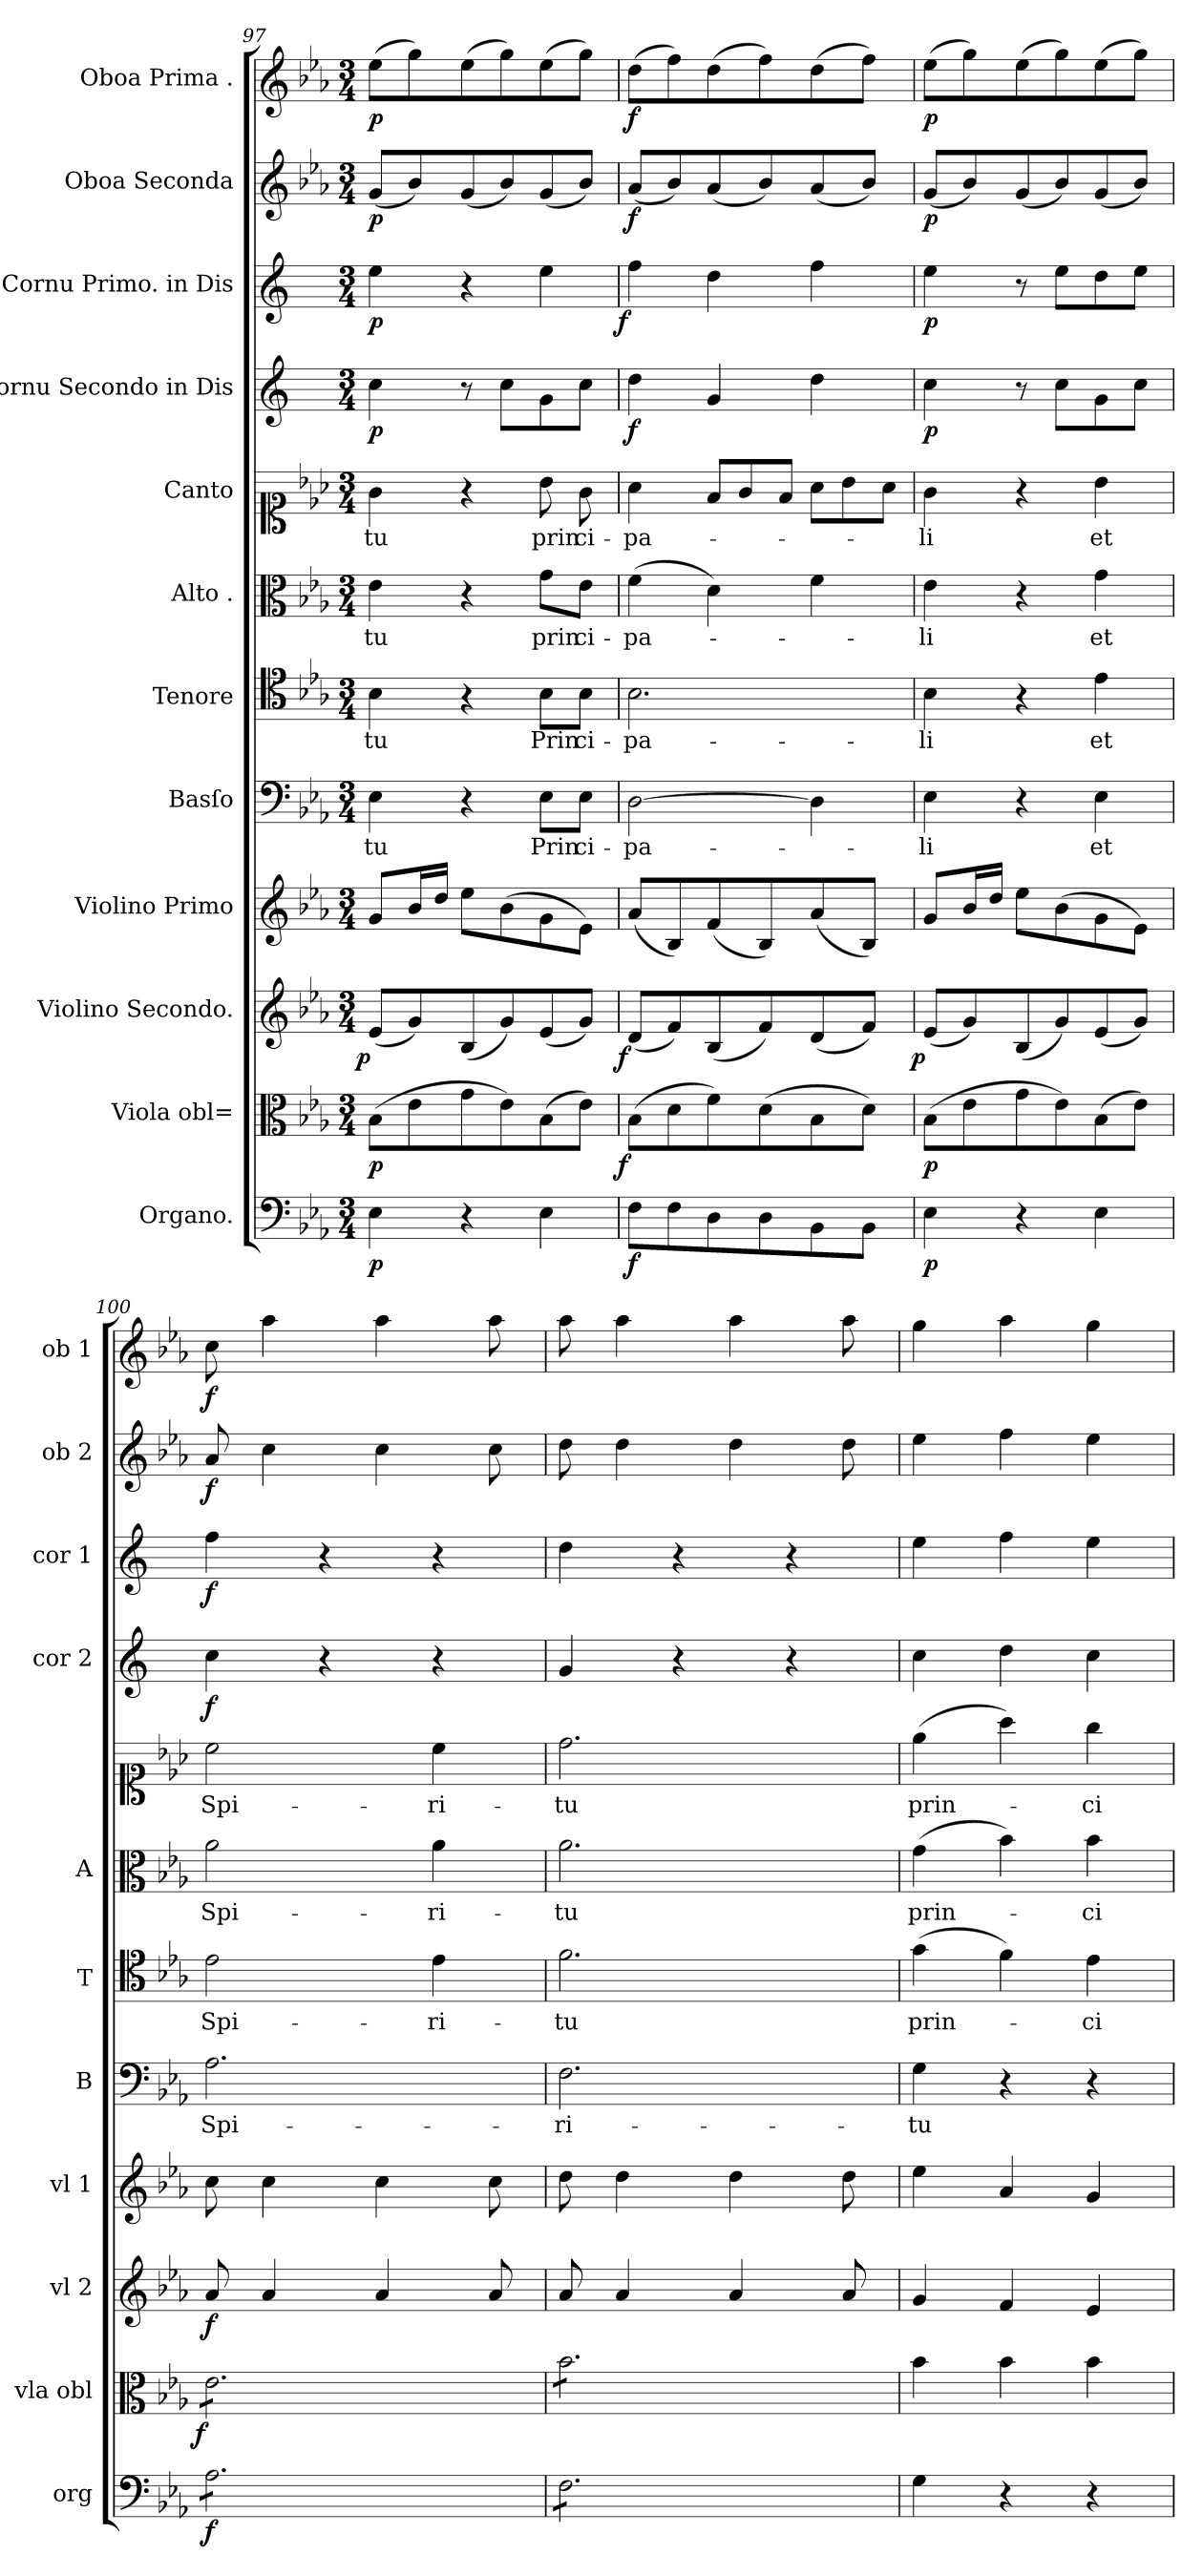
**kern	**dynam	**kern	**dynam	**kern	**dynam	**kern	**dynam	**kern	**text	**kern	**text	**kern	**text	**kern	**text	**kern	**dynam	**kern	**dynam	**kern	**dynam	**kern	**dynam
*part12	*part12	*part11	*part11	*part10	*part10	*part9	*part9	*part8	*part8	*part7	*part7	*part6	*part6	*part5	*part5	*part4	*part4	*part3	*part3	*part2	*part2	*part1	*part1
*staff12	*staff12	*staff11	*staff11	*staff10	*staff10	*staff9	*staff9	*staff8	*staff8	*staff7	*staff7	*staff6	*staff6	*staff5	*staff5	*staff4	*staff4	*staff3	*staff3	*staff2	*staff2	*staff1	*staff1
*I"Organo.	*	*I"Viola obl=	*	*I"Violino Secondo.	*	*I"Violino Primo	*	*I"Basſo	*	*I"Tenore	*	*I"Alto .	*	*I"Canto	*	*I"Cornu Secondo in Dis	*	*I"Cornu Primo. in Dis	*	*I"Oboa Seconda	*	*I"Oboa Prima .	*
*I'org	*	*I'vla obl	*	*I'vl 2	*	*I'vl 1	*	*I'B	*	*I'T	*	*I'A	*	*	*	*I'cor 2	*	*I'cor 1	*	*I'ob 2	*	*I'ob 1	*
*clefF4	*	*clefC3	*	*clefG2	*	*clefG2	*	*clefF4	*	*clefC4	*	*clefC3	*	*clefC1	*	*clefG2	*	*clefG2	*	*clefG2	*	*clefG2	*
*	*	*	*	*	*	*	*	*	*	*	*	*	*	*	*	*ITrd5c9	*	*ITrd5c9	*	*	*	*	*
*k[b-e-a-]	*	*k[b-e-a-]	*	*k[b-e-a-]	*	*k[b-e-a-]	*	*k[b-e-a-]	*	*k[b-e-a-]	*	*k[b-e-a-]	*	*k[b-e-a-]	*	*k[b-e-a-]	*	*k[b-e-a-]	*	*k[b-e-a-]	*	*k[b-e-a-]	*
*E-:	*	*E-:	*	*E-:	*	*E-:	*	*E-:	*	*E-:	*	*E-:	*	*E-:	*	*E-:	*	*E-:	*	*E-:	*	*E-:	*
*M3/4	*	*M3/4	*	*M3/4	*	*M3/4	*	*M3/4	*	*M3/4	*	*M3/4	*	*M3/4	*	*M3/4	*	*M3/4	*	*M3/4	*	*M3/4	*
=97	=97	=97	=97	=97	=97	=97	=97	=97	=97	=97	=97	=97	=97	=97	=97	=97	=97	=97	=97	=97	=97	=97	=97
!	!	!	!	!	!LO:DY:b:rj	!	!LO:DY:a	!	!	!	!LO:LY:i	!	!	!	!	!	!	!	!	!	!	!	!
4E-\	p	(8B-\L	p	(8e-/L	p	8g/L	p&colon;	4E-\	-tu	4B-\	-tu	4e-\	-tu	4g\	-tu	4e-\	p	4g\	p	(8g/L	p	(8ee-\L	p
.	.	8e-\	.	8g/)	.	16b-/L	.	.	.	.	.	.	.	.	.	.	.	.	.	8b-/)	.	8gg\)	.
.	.	.	.	.	.	16dd/JJ	.	.	.	.	.	.	.	.	.	.	.	.	.	.	.	.	.
4r	.	8g\	.	(8B-/	.	8ee-\L	.	4r	.	4r	.	4r	.	4r	.	8r	.	4r	.	(8g/	.	(8ee-\	.
.	.	8e-\)	.	8g/)	.	(8b-\	.	.	.	.	.	.	.	.	.	8e-\L	.	.	.	8b-/)	.	8gg\)	.
4E-\	.	(8B-\	.	(8e-/	.	8g\	.	8E-\L	Prin-	8B-\L	Prin-	8g\L	prin-	8b-\	prin-	8B-\	.	4g\	.	(8g/	.	(8ee-\	.
.	.	8e-\J)	.	8g/J)	.	8e-\J)	.	8E-\J	-ci-	8B-\J	-ci-	8e-\J	-ci-	8g\	-ci-	8e-\J	.	.	.	8b-/J)	.	8gg\J)	.
=98	=98	=98	=98	=98	=98	=98	=98	=98	=98	=98	=98	=98	=98	=98	=98	=98	=98	=98	=98	=98	=98	=98	=98
!	!	!	!LO:DY:rj	!	!LO:DY:b:rj	!	!LO:DY:a	!	!	!	!	!	!	!	!	!	!	!	!LO:DY:rj	!	!	!	!
8F\L	f	(8B-\L	f	(8d/L	f	(8a-/L	f&colon;	[2D\	-pa-	2.B-\	-pa-	(4f\	-pa-	4a-\	-pa-	4f\	f	4a-\	f	(8a-/L	f	(8dd\L	f
8F\	.	8d\	.	8f/)	.	8B-/)	.	.	.	.	.	.	.	.	.	.	.	.	.	8b-/)	.	8ff\)	.
*	*	*	*	*	*	*	*	*	*	*	*	*	*	*Xtuplet	*	*	*	*	*	*	*	*	*
8D\	.	8f\)	.	(8B-/	.	(8f/	.	.	.	.	.	4d\)	.	12f/L	.	4B-/	.	4f\	.	(8a-/	.	(8dd\	.
.	.	.	.	.	.	.	.	.	.	.	.	.	.	12g/	.	.	.	.	.	.	.	.	.
8D\	.	(8d\	.	8f/)	.	8B-/)	.	.	.	.	.	.	.	.	.	.	.	.	.	8b-/)	.	8ff\)	.
.	.	.	.	.	.	.	.	.	.	.	.	.	.	12f/J	.	.	.	.	.	.	.	.	.
8BB-\	.	8B-\	.	(8d/	.	(8a-/	.	4D\]	.	.	.	4f\	.	12a-\L	.	4f\	.	4a-\	.	(8a-/	.	(8dd\	.
.	.	.	.	.	.	.	.	.	.	.	.	.	.	12b-\	.	.	.	.	.	.	.	.	.
8BB-\J	.	8d\J)	.	8f/J)	.	8B-/J)	.	.	.	.	.	.	.	.	.	.	.	.	.	8b-/J)	.	8ff\J)	.
.	.	.	.	.	.	.	.	.	.	.	.	.	.	12a-\J	.	.	.	.	.	.	.	.	.
=99	=99	=99	=99	=99	=99	=99	=99	=99	=99	=99	=99	=99	=99	=99	=99	=99	=99	=99	=99	=99	=99	=99	=99
!	!	!	!	!	!LO:DY:b:rj	!	!LO:DY:a	!	!	!	!	!	!	!	!	!	!	!	!	!	!	!	!
4E-\	p	(8B-\L	p	(8e-/L	p	8g/L	p&colon;	4E-\	-li	4B-\	-li	4e-\	-li	4g\	-li	4e-\	p	4g\	p	(8g/L	p	(8ee-\L	p
.	.	8e-\	.	8g/)	.	16b-/L	.	.	.	.	.	.	.	.	.	.	.	.	.	8b-/)	.	8gg\)	.
.	.	.	.	.	.	16dd/JJ	.	.	.	.	.	.	.	.	.	.	.	.	.	.	.	.	.
4r	.	8g\	.	(8B-/	.	8ee-\L	.	4r	.	4r	.	4r	.	4r	.	8r	.	8r	.	(8g/	.	(8ee-\	.
.	.	8e-\)	.	8g/)	.	(8b-\	.	.	.	.	.	.	.	.	.	8e-\L	.	8g\L	.	8b-/)	.	8gg\)	.
4E-\	.	(8B-\	.	(8e-/	.	8g\	.	4E-\	et	4e-\	et	4g\	et	4b-\	et	8B-\	.	8f\	.	(8g/	.	(8ee-\	.
.	.	8e-\J)	.	8g/J)	.	8e-\J)	.	.	.	.	.	.	.	.	.	8e-\J	.	8g\J	.	8b-/J)	.	8gg\J)	.
=100	=100	=100	=100	=100	=100	=100	=100	=100	=100	=100	=100	=100	=100	=100	=100	=100	=100	=100	=100	=100	=100	=100	=100
!	!	!	!LO:DY:rj	!	!LO:DY:b	!	!LO:DY:a	!	!	!	!	!	!	!	!	!	!	!	!	!	!	!	!
*tremolo	*	*	*	*	*	*	*	*	*	*	*	*	*	*	*	*	*	*	*	*	*	*	*
*	*	*tremolo	*	*	*	*	*	*	*	*	*	*	*	*	*	*	*	*	*	*	*	*	*
8A-\L	f	8e-\L	f	8a-/	f	8cc\	for	2.A-\	Spi-	2e-\	Spi-	2a-\	Spi-	2cc\	Spi-	4e-\	f	4a-\	f	8a-/	f	8cc\	f
8A-\	.	8e-\	.	4a-/	.	4cc\	.	.	.	.	.	.	.	.	.	.	.	.	.	4cc\	.	4aa-\	.
8A-\	.	8e-\	.	.	.	.	.	.	.	.	.	.	.	.	.	4r	.	4r	.	.	.	.	.
8A-\	.	8e-\	.	4a-/	.	4cc\	.	.	.	.	.	.	.	.	.	.	.	.	.	4cc\	.	4aa-\	.
8A-\	.	8e-\	.	.	.	.	.	.	.	4e-\	-ri-	4a-\	-ri-	4cc\	-ri-	4r	.	4r	.	.	.	.	.
8A-\J	.	8e-\J	.	8a-/	.	8cc\	.	.	.	.	.	.	.	.	.	.	.	.	.	8cc\	.	8aa-\	.
=101	=101	=101	=101	=101	=101	=101	=101	=101	=101	=101	=101	=101	=101	=101	=101	=101	=101	=101	=101	=101	=101	=101	=101
8F\L	.	8b-\L	.	8a-/	.	8dd\	.	2.F\	-ri-	2.f\	-tu	2.a-\	-tu	2.dd\	-tu	4B-/	.	4f\	.	8dd\	.	8aa-\	.
8F\	.	8b-\	.	4a-/	.	4dd\	.	.	.	.	.	.	.	.	.	.	.	.	.	4dd\	.	4aa-\	.
8F\	.	8b-\	.	.	.	.	.	.	.	.	.	.	.	.	.	4r	.	4r	.	.	.	.	.
8F\	.	8b-\	.	4a-/	.	4dd\	.	.	.	.	.	.	.	.	.	.	.	.	.	4dd\	.	4aa-\	.
8F\	.	8b-\	.	.	.	.	.	.	.	.	.	.	.	.	.	4r	.	4r	.	.	.	.	.
8F\J	.	8b-\J	.	8a-/	.	8dd\	.	.	.	.	.	.	.	.	.	.	.	.	.	8dd\	.	8aa-\	.
*	*	*Xtremolo	*	*	*	*	*	*	*	*	*	*	*	*	*	*	*	*	*	*	*	*	*
*Xtremolo	*	*	*	*	*	*	*	*	*	*	*	*	*	*	*	*	*	*	*	*	*	*	*
=102	=102	=102	=102	=102	=102	=102	=102	=102	=102	=102	=102	=102	=102	=102	=102	=102	=102	=102	=102	=102	=102	=102	=102
4G\	.	4b-\	.	4g/	.	4ee-\	.	4G\	-tu	(4g\	prin-	(4g\	prin-	(4ee-\	prin-	4e-\	.	4g\	.	4ee-\	.	4gg\	.
4r	.	4b-\	.	4f/	.	4a-/	.	4r	.	4f\)	.	4b-\)	.	4aa-\)	.	4f\	.	4a-\	.	4ff\	.	4aa-\	.
4r	.	4b-\	.	4e-/	.	4g/	.	4r	.	4e-\	-ci-	4b-\	-ci-	4gg\	-ci-	4e-\	.	4g\	.	4ee-\	.	4gg\	.
=	=	=	=	=	=	=	=	=	=	=	=	=	=	=	=	=	=	=	=	=	=	=	=
*-	*-	*-	*-	*-	*-	*-	*-	*-	*-	*-	*-	*-	*-	*-	*-	*-	*-	*-	*-	*-	*-	*-	*-
